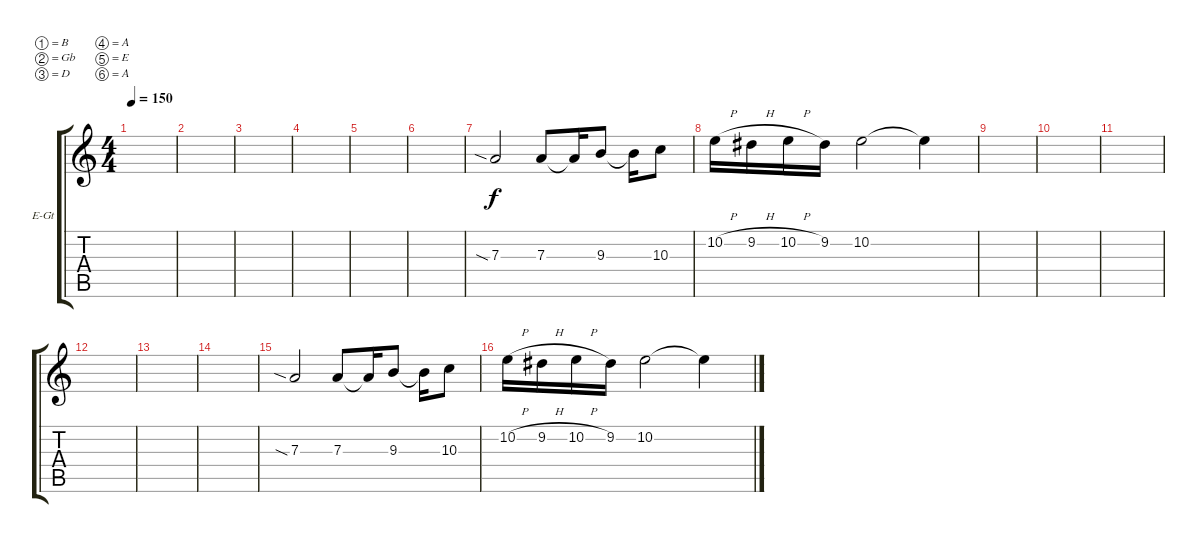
\defaultSystemsLayout 4
\bracketExtendMode groupsimilarinstruments
\firstSystemTrackNameOrientation horizontal
\otherSystemsTrackNameOrientation horizontal
\track ("Lead Guitar" "E-Gt") {instrument distortionguitar}
\staff {score tabs}
\tuning (B3 Gb3 D3 A2 E2 A1)
\ts (4 4)
\tempo 150
\clef g2
\ks c
|
|
|
|
|
|
7.3{sia}.2 7.3.8 7.3{t}.16 9.3.8 9.3{t}.16 10.3.8 |
10.2{h}.16 9.2{h}.16 10.2{h}.16 9.2.16 10.2.2 10.2{t}.4 |
|
|
|
|
|
|
7.3{sia}.2 7.3.8 7.3{t}.16 9.3.8 9.3{t}.16 10.3.8 |
10.2{h}.16 9.2{h}.16 10.2{h}.16 9.2.16 10.2.2 10.2{t}.4
